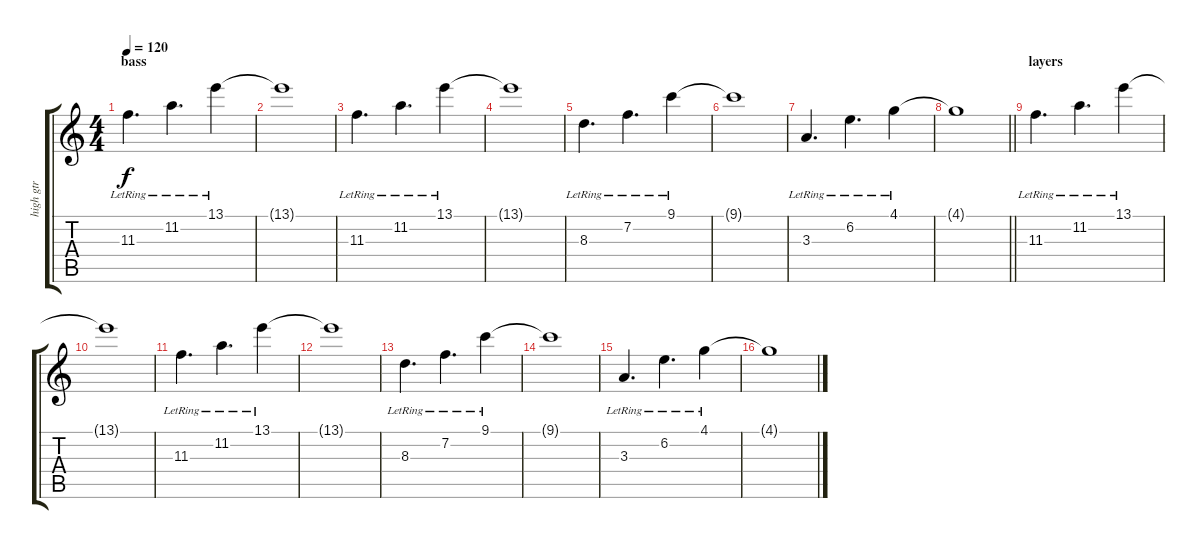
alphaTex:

\track ("high gtr" "high gtr") {instrument electricguitarjazz}
\staff {score tabs}
\tuning (Eb4 Bb3 Gb3 Db3 Ab2 Db2) {hide}
\ts (4 4)
\section ("" "bass")
\tempo 120
\clef g2
\ks c
11.3{lr}.4{d dy f} 11.2{lr}.4{d} 13.1{lr}.4 |
13.1{t}.1 |
11.3{lr}.4{d} 11.2{lr}.4{d} 13.1{lr}.4 |
13.1{t}.1 |
8.3{lr}.4{d} 7.2{lr}.4{d} 9.1{lr}.4 |
9.1{t}.1 |
3.3{lr}.4{d} 6.2{lr}.4{d} 4.1{lr}.4 |
\barLineRight lightlight
4.1{t}.1 |
\section ("" "layers")
11.3{lr}.4{d} 11.2{lr}.4{d} 13.1{lr}.4 |
13.1{t}.1 |
11.3{lr}.4{d} 11.2{lr}.4{d} 13.1{lr}.4 |
13.1{t}.1 |
8.3{lr}.4{d} 7.2{lr}.4{d} 9.1{lr}.4 |
9.1{t}.1 |
3.3{lr}.4{d} 6.2{lr}.4{d} 4.1{lr}.4 |
4.1{t}.1
